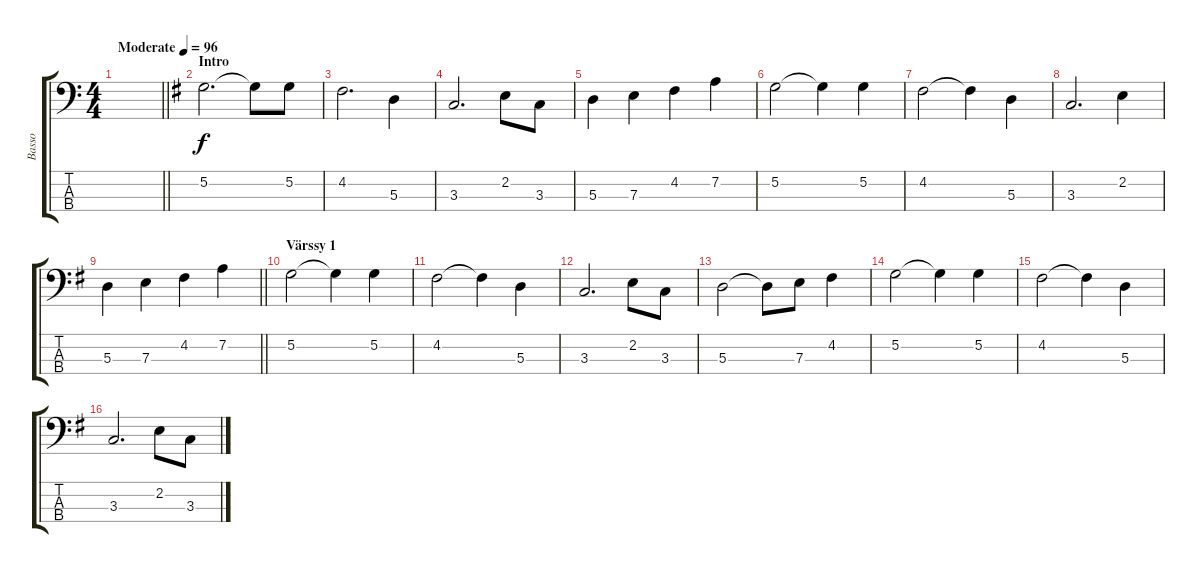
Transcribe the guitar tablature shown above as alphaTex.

\track ("Basso" "Basso") {instrument electricbassfinger}
\staff {score tabs}
\tuning (G2 D2 A1 E1) {hide}
\ts (4 4)
\tempo (96 "Moderate")
\clef f4
\barLineRight lightlight
\ks c
|
\section ("" "Intro")
\ks g
5.2.2{d} 5.2{t}.8 5.2.8 |
4.2.2{d} 5.3.4 |
3.3.2{d} 2.2.8 3.3.8 |
5.3.4 7.3.4 4.2.4 7.2.4 |
5.2.2 5.2{t}.4 5.2.4 |
4.2.2 4.2{t}.4 5.3.4 |
3.3.2{d} 2.2.4 |
\barLineRight lightlight
5.3.4 7.3.4 4.2.4 7.2.4 |
\section ("" "Värssy 1")
5.2.2 5.2{t}.4 5.2.4 |
4.2.2 4.2{t}.4 5.3.4 |
3.3.2{d} 2.2.8 3.3.8 |
5.3.2 5.3{t}.8 7.3.8 4.2.4 |
5.2.2 5.2{t}.4 5.2.4 |
4.2.2 4.2{t}.4 5.3.4 |
3.3.2{d} 2.2.8 3.3.8
